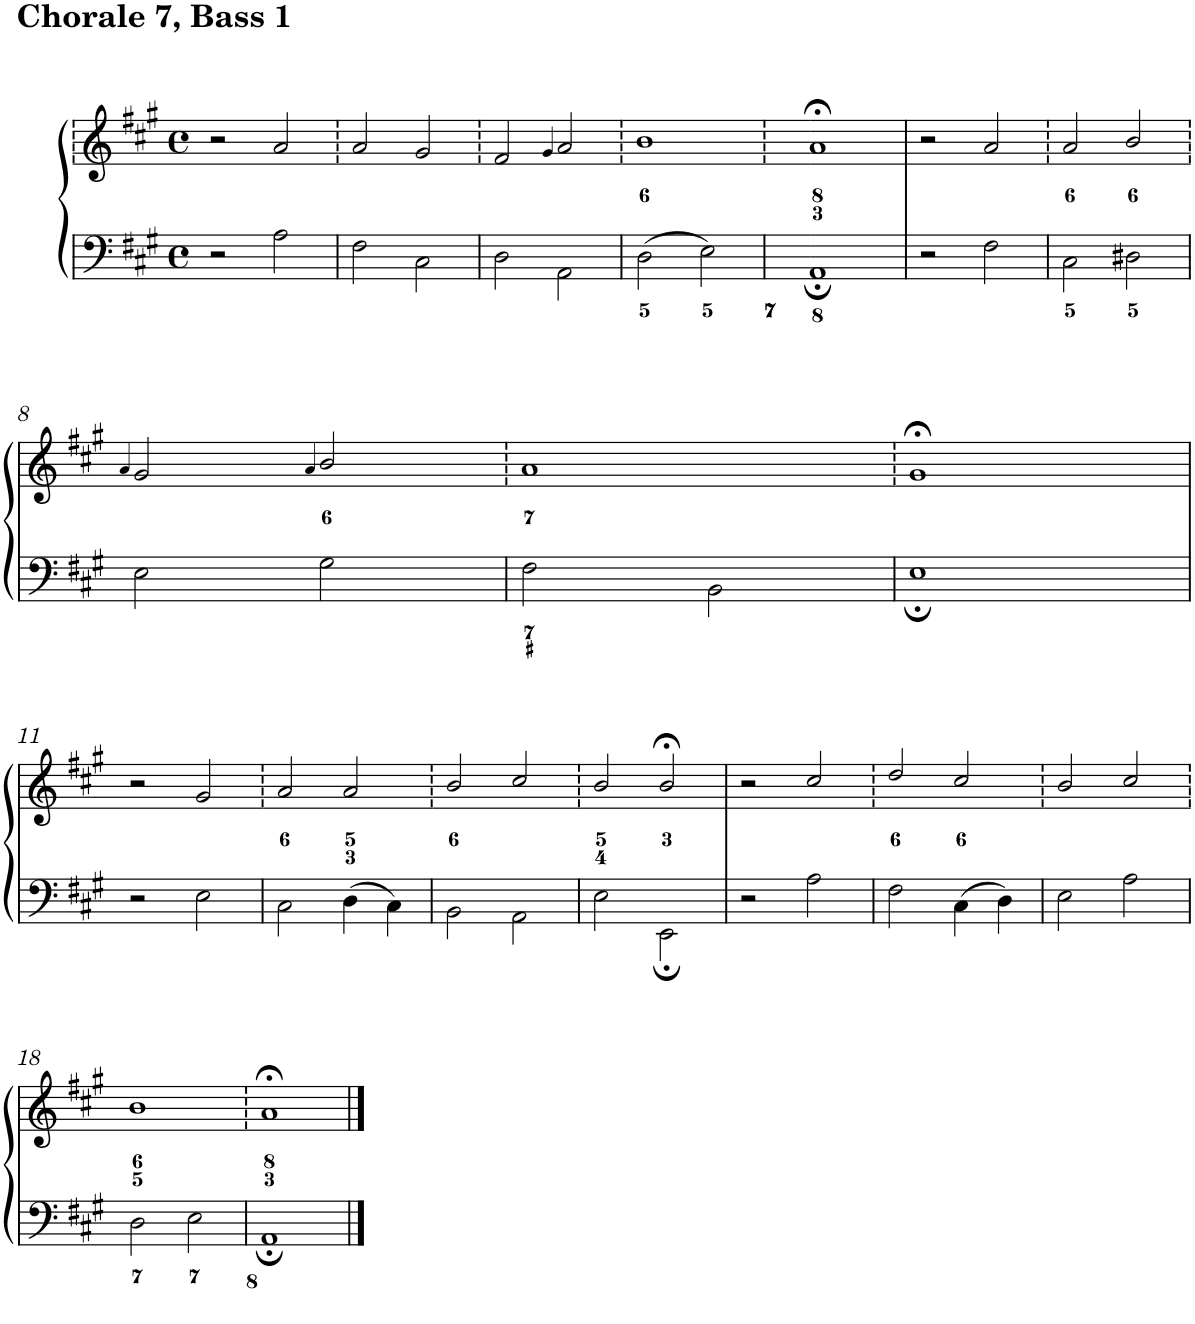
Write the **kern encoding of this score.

**kern	**kern
*part1	*part1
*staff2	*staff1
*I"Piano	*
*I'Pno.	*
*clefF4	*clefG2
*k[f#c#g#]	*k[f#c#g#]
*A:	*A:
*M4/4	*M4/4
*met(c)	*met(c)
=1	=1
2r	2r
2A\	2a/
=2	=2
2F#\	2a/
2C#\	2g#/
=3	=3
2D\	2f#/
.	4qg#/
2AA\	2a/
=4	=4
2D\	1b
2E\	.
=5	=5
1AA;	1a;<
=6	=6
2r	2r
2F#\	2a/
=7	=7
2C#\	2a/
2D#X\	2b/
!!LO:LB:g=z
=8	=8
.	4qa/
2E\	2g#/
.	4qa/
2G#\	2b/
=9	=9
2F#\	1a
2BB\	.
=10	=10
1E;	1g#;<
!!LO:LB:g=z
=11	=11
2r	2r
2E\	2g#/
=12	=12
2C#\	2a/
4D\	2a/
4C#\	.
=13	=13
2BB\	2b/
2AA\	2cc#/
=14	=14
2E\	2b/
2EE;\	2b;</
=15	=15
2r	2r
2A\	2cc#/
=16	=16
2F#\	2dd/
4C#\	2cc#/
4D\	.
=17	=17
2E\	2b/
2A\	2cc#/
!!LO:LB:g=z
=18	=18
2D\	1b
2E\	.
=19	=19
1AA;	1a;<
==	==
*-	*-
